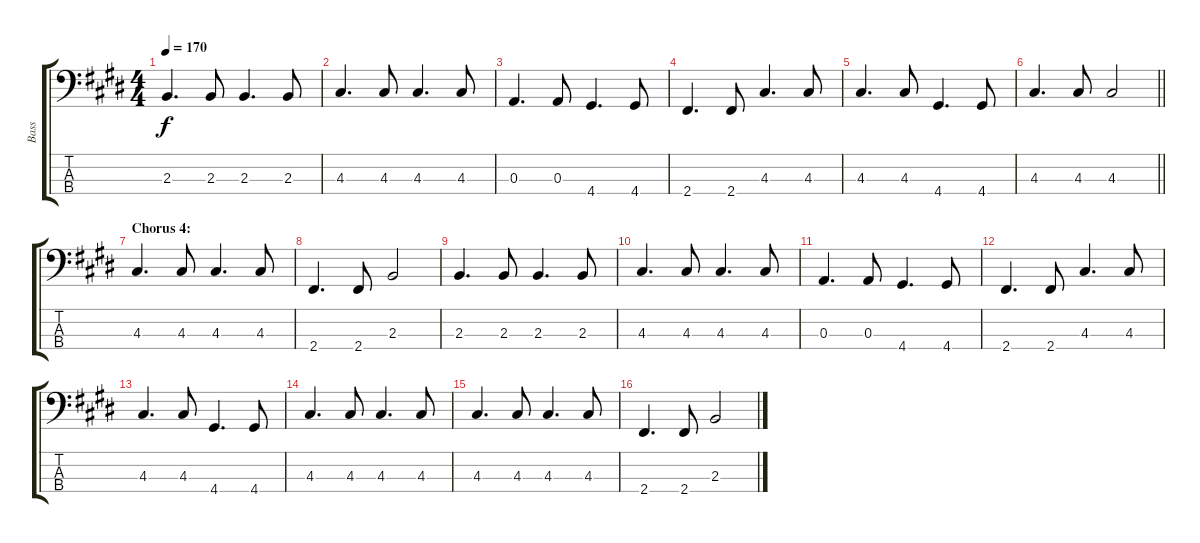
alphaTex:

\track ("Bass" "Bass") {instrument slapbass1}
\staff {score tabs}
\tuning (G2 D2 A1 E1) {hide}
\ts (4 4)
\tempo 170
\clef f4
\ks c#minor
2.3.4{d dy f} 2.3.8 2.3.4{d} 2.3.8 |
4.3.4{d} 4.3.8 4.3.4{d} 4.3.8 |
0.3.4{d} 0.3.8 4.4.4{d} 4.4.8 |
2.4.4{d} 2.4.8 4.3.4{d} 4.3.8 |
4.3.4{d} 4.3.8 4.4.4{d} 4.4.8 |
\barLineRight lightlight
4.3.4{d} 4.3.8 4.3.2 |
\section ("" "Chorus 4:")
4.3.4{d} 4.3.8 4.3.4{d} 4.3.8 |
2.4.4{d} 2.4.8 2.3.2 |
2.3.4{d} 2.3.8 2.3.4{d} 2.3.8 |
4.3.4{d} 4.3.8 4.3.4{d} 4.3.8 |
0.3.4{d} 0.3.8 4.4.4{d} 4.4.8 |
2.4.4{d} 2.4.8 4.3.4{d} 4.3.8 |
4.3.4{d} 4.3.8 4.4.4{d} 4.4.8 |
4.3.4{d} 4.3.8 4.3.4{d} 4.3.8 |
4.3.4{d} 4.3.8 4.3.4{d} 4.3.8 |
2.4.4{d} 2.4.8 2.3.2
